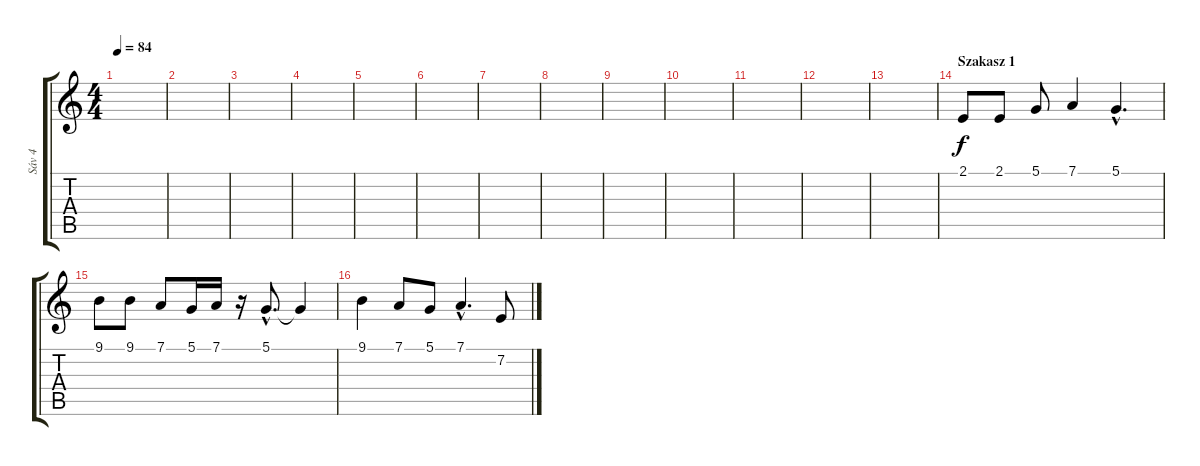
\track ("Sáv 4" "Sáv 4") {instrument violin}
\staff {score tabs}
\tuning (D4 A3 F3 C3 G2 D2) {hide}
\ts (4 4)
\tempo 84
\clef g2
\ks c
|
|
|
|
|
|
|
|
|
|
|
|
|
\section ("" "Szakasz 1")
2.1.8 2.1.8 5.1.8 7.1.4 5.1{hac}.4{d} |
9.1.8 9.1.8 7.1.8 5.1.16 7.1.16 r.16 5.1{hac}.8{d} 5.1{t}.4 |
9.1.4 7.1.8 5.1.8 7.1{hac}.4{d} 7.2.8
